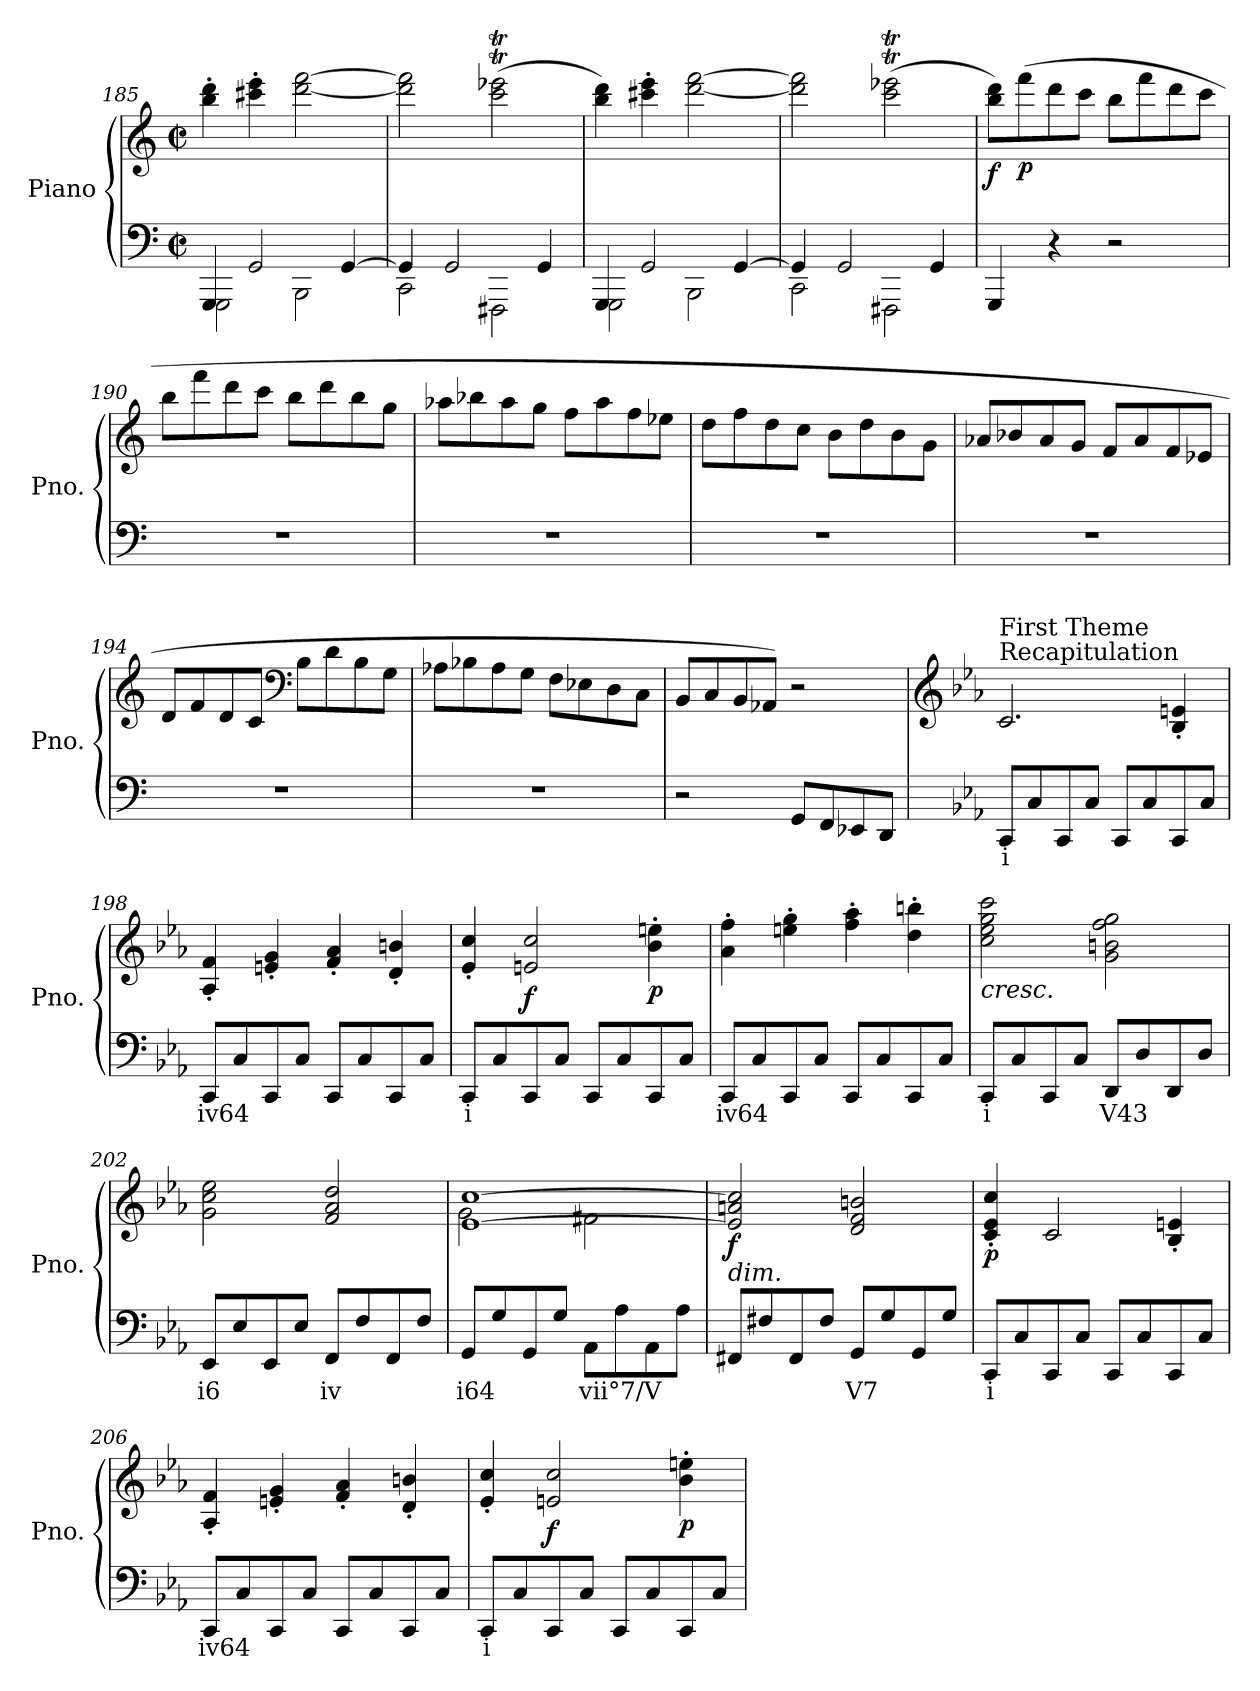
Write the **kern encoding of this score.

**kern	**text	**kern	**dynam
*part1	*part1	*part1	*part1
*staff2	*staff2	*staff1	*staff1/2
*I"Piano	*	*	*
*I'Pno.	*	*	*
*clefF4	*	*clefG2	*
*k[]	*	*k[]	*
*M2/2	*	*M2/2	*
*met(c|)	*	*met(c|)	*
=185	=185	=185	=185
*^	*	*	*
4GGG/	2GGG\	.	4bb\' 4ddd\'	.
2GG/	.	.	4ccc#X\' 4eee\'	.
.	2BBB\	.	[2ddd\ [2fff\	.
[4GG/	.	.	.	.
=186	=186	=186	=186	=186
4GG/]	2CC\	.	2ddd\] 2fff\]	.
2GG/	.	.	.	.
.	2FFF#X\	.	(>2ccc\T 2eee-X\T	.
4GG/	.	.	.	.
!!LO:PB:g=z
=187	=187	=187	=187	=187
4GGG/	2GGG\	.	4bb\ 4ddd\)	.
2GG/	.	.	4ccc#X\' 4eee\'	.
.	2BBB\	.	[2ddd\ [2fff\	.
[4GG/	.	.	.	.
=188	=188	=188	=188	=188
4GG/]	2CC\	.	2ddd\] 2fff\]	.
2GG/	.	.	.	.
.	2FFF#X\	.	(>2ccc\T 2eee-X\T	.
4GG/	.	.	.	.
*v	*v	*	*	*
=189	=189	=189	=189
!	!	!	!LO:DY:b
4GGG/	.	8bb\ 8ddd\L)	f
!	!	!	!LO:DY:b
.	.	(>8fff\	p
4r	.	8ddd\	.
.	.	8ccc\J	.
2r	.	8bb\L	.
.	.	8fff\	.
.	.	8ddd\	.
.	.	8ccc\J	.
=190	=190	=190	=190
1r	.	8bb\L	.
.	.	8fff\	.
.	.	8ddd\	.
.	.	8ccc\J	.
.	.	8bb\L	.
.	.	8ddd\	.
.	.	8bb\	.
.	.	8gg\J	.
=191	=191	=191	=191
1r	.	8aa-X\L	.
.	.	8bb-X\	.
.	.	8aa-\	.
.	.	8gg\J	.
.	.	8ff\L	.
.	.	8aa-\	.
.	.	8ff\	.
.	.	8ee-X\J	.
=192	=192	=192	=192
1r	.	8dd\L	.
.	.	8ff\	.
.	.	8dd\	.
.	.	8cc\J	.
.	.	8b\L	.
.	.	8dd\	.
.	.	8b\	.
.	.	8g\J	.
=193	=193	=193	=193
1r	.	8a-X/L	.
.	.	8b-X/	.
.	.	8a-/	.
.	.	8g/J	.
.	.	8f/L	.
.	.	8a-/	.
.	.	8f/	.
.	.	8e-X/J	.
=194	=194	=194	=194
1r	.	8d/L	.
.	.	8f/	.
.	.	8d/	.
.	.	8c/J	.
*	*	*clefF4	*
.	.	8B\L	.
.	.	8d\	.
.	.	8B\	.
.	.	8G\J	.
!!LO:LB:g=z
=195	=195	=195	=195
1r	.	8A-X\L	.
.	.	8B-X\	.
.	.	8A-\	.
.	.	8G\J	.
.	.	8F\L	.
.	.	8E-X\	.
.	.	8D\	.
.	.	8C\J	.
=196	=196	=196	=196
2r	.	8BB/L	.
.	.	8C/	.
.	.	8BB/	.
.	.	8AA-X/J)	.
8GG/L	.	2r	.
8FF/	.	.	.
8EE-X/	.	.	.
8DD/J	.	.	.
=197	=197	=197	=197
*	*	*clefG2	*
*k[b-e-a-]	*	*k[b-e-a-]	*
!	!	!LO:TX:a:t=Recapitulation	!
!	!	!LO:TX:a:t=First Theme	!
!	!LO:LY:b	!	!
8CC/L	i	2.c/	.
8C/	.	.	.
8CC/	.	.	.
8C/J	.	.	.
8CC/L	.	.	.
8C/	.	.	.
8CC/	.	4B-/' 4en/'	.
8C/J	.	.	.
=198	=198	=198	=198
!	!LO:LY:b	!	!
8CC/L	iv64	4A-/' 4f/'	.
8C/	.	.	.
8CC/	.	4en/' 4g/'	.
8C/J	.	.	.
8CC/L	.	4f/' 4a-/'	.
8C/	.	.	.
8CC/	.	4d/' 4bn/'	.
8C/J	.	.	.
=199	=199	=199	=199
!	!LO:LY:b	!	!
8CC/L	i	4e-/' 4cc/'	.
8C/	.	.	.
!	!	!	!LO:DY:b
8CC/	.	2en/ 2cc/	f
8C/J	.	.	.
8CC/L	.	.	.
8C/	.	.	.
!	!	!	!LO:DY:b
8CC/	.	4b-\' 4een\'	p
8C/J	.	.	.
=200	=200	=200	=200
!	!LO:LY:b	!	!
8CC/L	iv64	4a-\' 4ff\'	.
8C/	.	.	.
8CC/	.	4een\' 4gg\'	.
8C/J	.	.	.
8CC/L	.	4ff\' 4aa-\'	.
8C/	.	.	.
8CC/	.	4dd\' 4bbn\'	.
8C/J	.	.	.
=201	=201	=201	=201
!	!	!LO:TX:b:i:t=cresc.	!
!	!LO:LY:b	!	!
8CC/L	i	2cc\ 2ee-\ 2gg\ 2ccc\	.
8C/	.	.	.
8CC/	.	.	.
8C/J	.	.	.
!	!LO:LY:b	!	!
8DD/L	V43	2g\ 2bn\ 2ff\ 2gg\	.
8D/	.	.	.
8DD/	.	.	.
8D/J	.	.	.
!!LO:LB:g=z
=202	=202	=202	=202
!	!LO:LY:b	!	!
8EE-/L	i6	2g\ 2cc\ 2ee-\	.
8E-/	.	.	.
8EE-/	.	.	.
8E-/J	.	.	.
!	!LO:LY:b	!	!
8FF/L	iv	2f/ 2a-/ 2dd/	.
8F/	.	.	.
8FF/	.	.	.
8F/J	.	.	.
=203	=203	=203	=203
!	!LO:LY:b	!	!
*	*	*^	*
8GG/L	i64	[1e- [1cc	2g\	.
8G/	.	.	.	.
8GG/	.	.	.	.
8G/J	.	.	.	.
!	!LO:LY:b	!	!	!
8AA-\L	vii°7/V	.	2f#X\	.
8A-\	.	.	.	.
8AA-\	.	.	.	.
8A-\J	.	.	.	.
*	*	*v	*v	*
=204	=204	=204	=204
!	!	!LO:TX:b:i:t=dim.	!
!	!	!	!LO:DY:b
8FF#X/L	.	2e-/] 2an/ 2cc/]	f
8F#X/	.	.	.
8FF#/	.	.	.
8F#/J	.	.	.
!	!LO:LY:b	!	!
8GG/L	V7	2d/ 2f/ 2bn/	.
8G/	.	.	.
8GG/	.	.	.
8G/J	.	.	.
=205	=205	=205	=205
!	!LO:LY:b	!	!LO:DY:b
8CC/L	i	4c/' 4e-/' 4cc/'	p
8C/	.	.	.
8CC/	.	2c/	.
8C/J	.	.	.
8CC/L	.	.	.
8C/	.	.	.
8CC/	.	4B-/' 4en/'	.
8C/J	.	.	.
=206	=206	=206	=206
!	!LO:LY:b	!	!
8CC/L	iv64	4A-/' 4f/'	.
8C/	.	.	.
8CC/	.	4en/' 4g/'	.
8C/J	.	.	.
8CC/L	.	4f/' 4a-/'	.
8C/	.	.	.
8CC/	.	4d/' 4bn/'	.
8C/J	.	.	.
=207	=207	=207	=207
!	!LO:LY:b	!	!
8CC/L	i	4e-/' 4cc/'	.
8C/	.	.	.
!	!	!	!LO:DY:b
8CC/	.	2en/ 2cc/	f
8C/J	.	.	.
8CC/L	.	.	.
8C/	.	.	.
!	!	!	!LO:DY:b
8CC/	.	4b-\' 4een\'	p
8C/J	.	.	.
=	=	=	=
*-	*-	*-	*-
